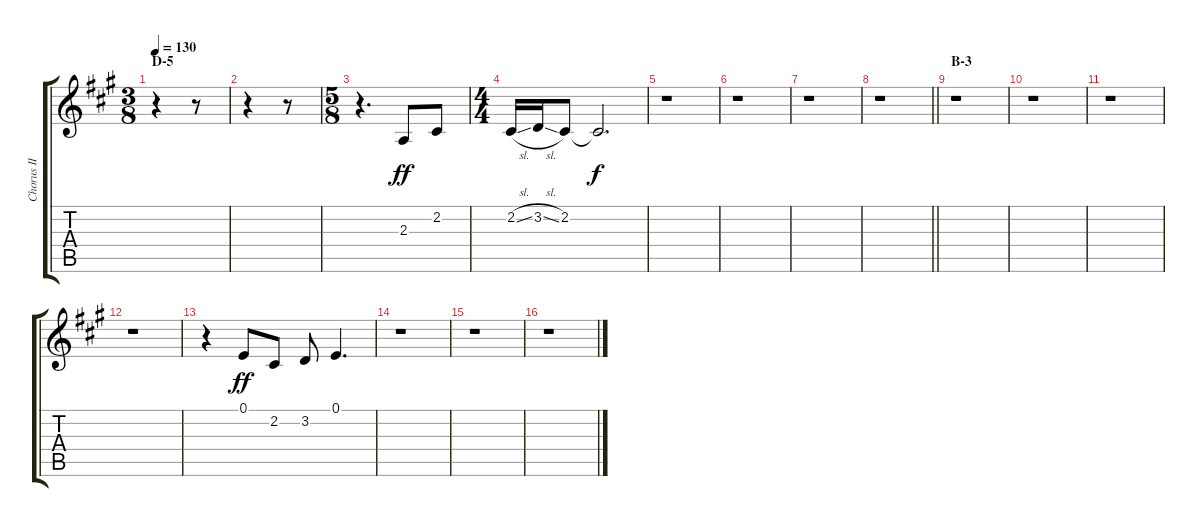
\track ("Chorus II" "Chorus II") {instrument voiceoohs}
\staff {score tabs}
\tuning (E4 B3 G3 D3 A2 E2) {hide}
\ts (3 8)
\section ("" "D-5")
\tempo 130
\clef g2
\ks a
r.4{dy f} r.8 |
r.4 r.8 |
\ts (5 8)
r.4{d} 2.3.8{dy ff} 2.2.8 |
\ts (4 4)
2.2{sl}.16 3.2{sl}.16 2.2.8 2.2{t}.2{d dy f} |
r.1 |
r.1 |
r.1 |
\barLineRight lightlight
r.1 |
\section ("" "B-3")
r.1 |
r.1 |
r.1 |
r.1 |
r.4 0.1.8{dy ff} 2.2.8 3.2.8 0.1.4{d} |
r.1 |
r.1 |
r.1
